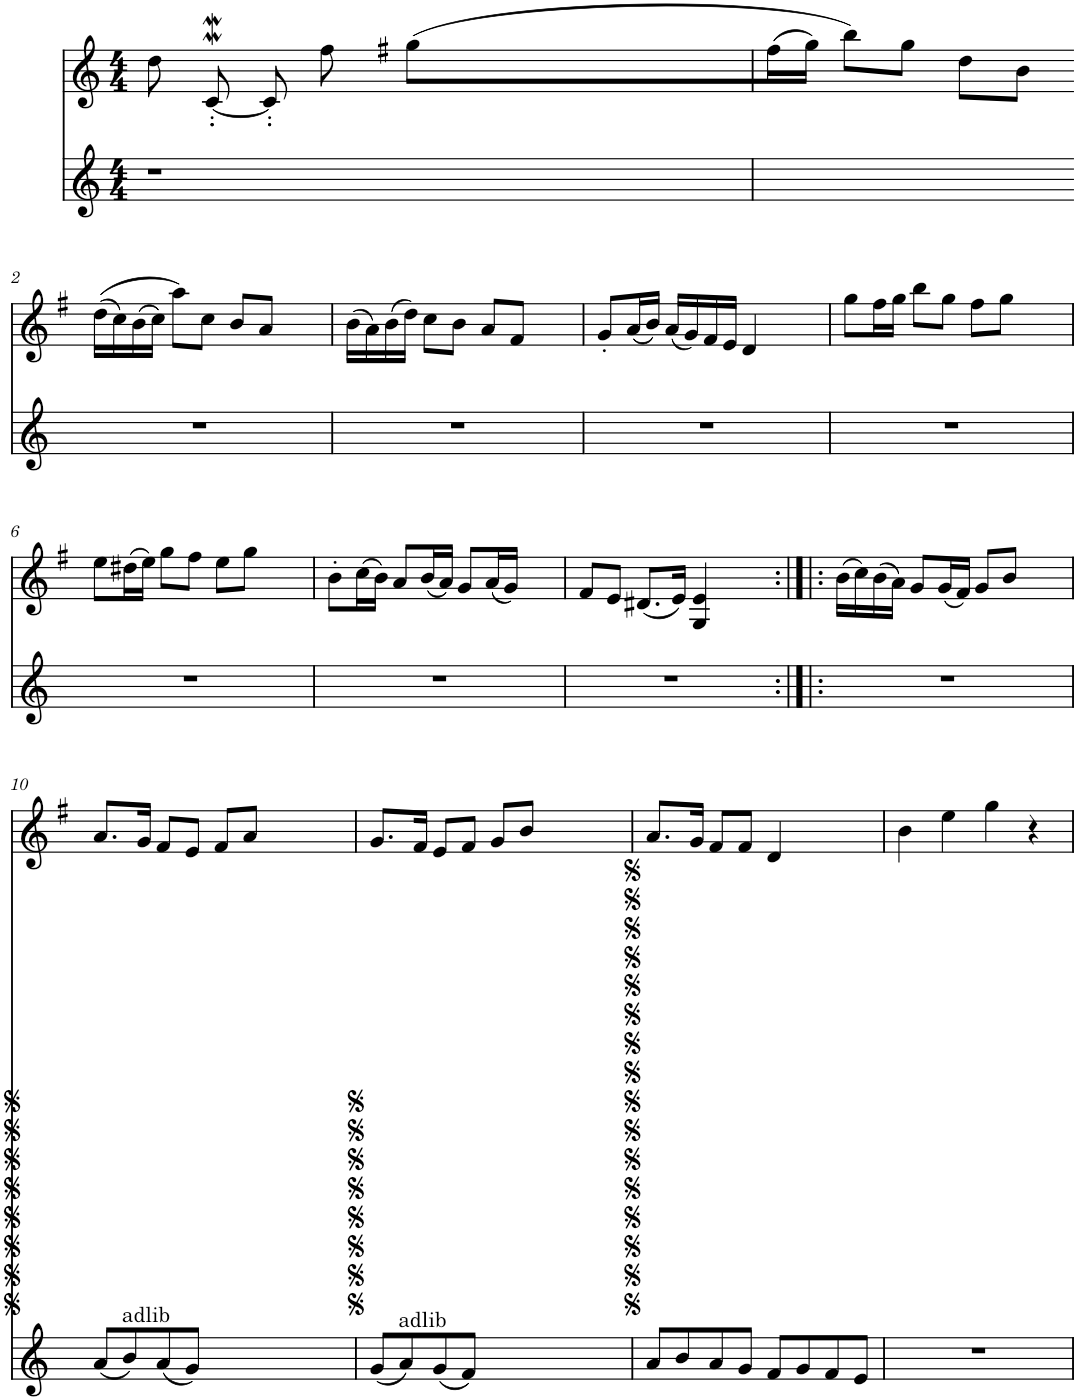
**kern	**kern
*part2	*part1
*staff2	*staff1
*I"Piano	*I"Piano
*I'Pno	*I'Pno
*clefG2	*clefG2
*k[]	*k[]
*M4/4	*M4/4
=1	=1
1r	8dd\
.	[8cww''''''/
.	8c''''/]
.	8ff\
.	(8gg\L
.	(16ff#\L
.	16gg\JJ)
.	8bb\L)
.	8gg\J
4ryy	8dd\L
.	8b\J
!!LO:LB:g=z
=2	=2
1r	((16dd\LL
.	16cc\)
.	(16b\
.	16cc\JJ)
.	8aa\L)
.	8cc\J
.	8b/L
.	8a/J
.	4ryy
=3	=3
1r	(16b\LL
.	16a\)
.	(16b\
.	16dd\JJ)
.	8cc\L
.	8b\J
.	8a/L
.	8f#/J
.	4ryy
=4	=4
1r	8g'/L
.	(16a/L
.	16b/JJ)
.	(16a/LL
.	16g/)
.	16f#/
.	16e/JJ
.	4d/
.	4ryy
=5	=5
1r	8gg\L
.	16ff#\L
.	16gg\JJ
.	8bb\L
.	8gg\J
.	8ff#\L
.	8gg\J
.	4ryy
!!LO:LB:g=z
=6	=6
1r	8ee\L
.	(16dd#X\L
.	16ee\JJ)
.	8gg\L
.	8ff#\J
.	8ee\L
.	8gg\J
.	4ryy
=7	=7
1r	8b'\L
.	(16cc\L
.	16b\JJ)
.	8a/L
.	(16b/L
.	16a/JJ)
.	8g/L
.	(16a/L
.	16g/JJ)
.	4ryy
=8	=8
1r	8f#/L
.	8e/J
.	(8.d#X/L
.	16e/Jk)
.	4G/ 4e/
.	4ryy
=9:|!|:	=9:|!|:
1r	(16b\LL
.	16cc\)
.	(16b\
.	16a\JJ)
.	8g/L
.	(16g/L
.	16f#/JJ)
.	8g/L
.	8b/J
.	4ryy
!!LO:LB:g=z
=10	=10
(8a/L	8.a/L
!LO:TX:a:t=adlib	!
8b/)	.
.	16g/Jk
(8a/	8f#/L
8g/J)	8e/J
2ryy	8f#/L
.	8a/J
.	4ryy
=11	=11
(8g/L	8.g/L
!LO:TX:a:t=adlib	!
2ryy	.
.	2ryy
8a/)	.
.	16f#/Jk
(8g/	8e/L
8f/J)	8f#/J
2ryy	8g/L
.	8b/J
.	4ryy
=12	=12
8a/L	8.a/L
2ryy	.
.	2ryy
8b/	.
.	16g/Jk
8a/	8f#/L
8g/J	8f#/J
8f/L	4d/
8g/	.
8f/	4ryy
8e/J	.
=13	=13
1r	4b\
.	4ee\
.	4gg\
.	4r
=	=
*-	*-
